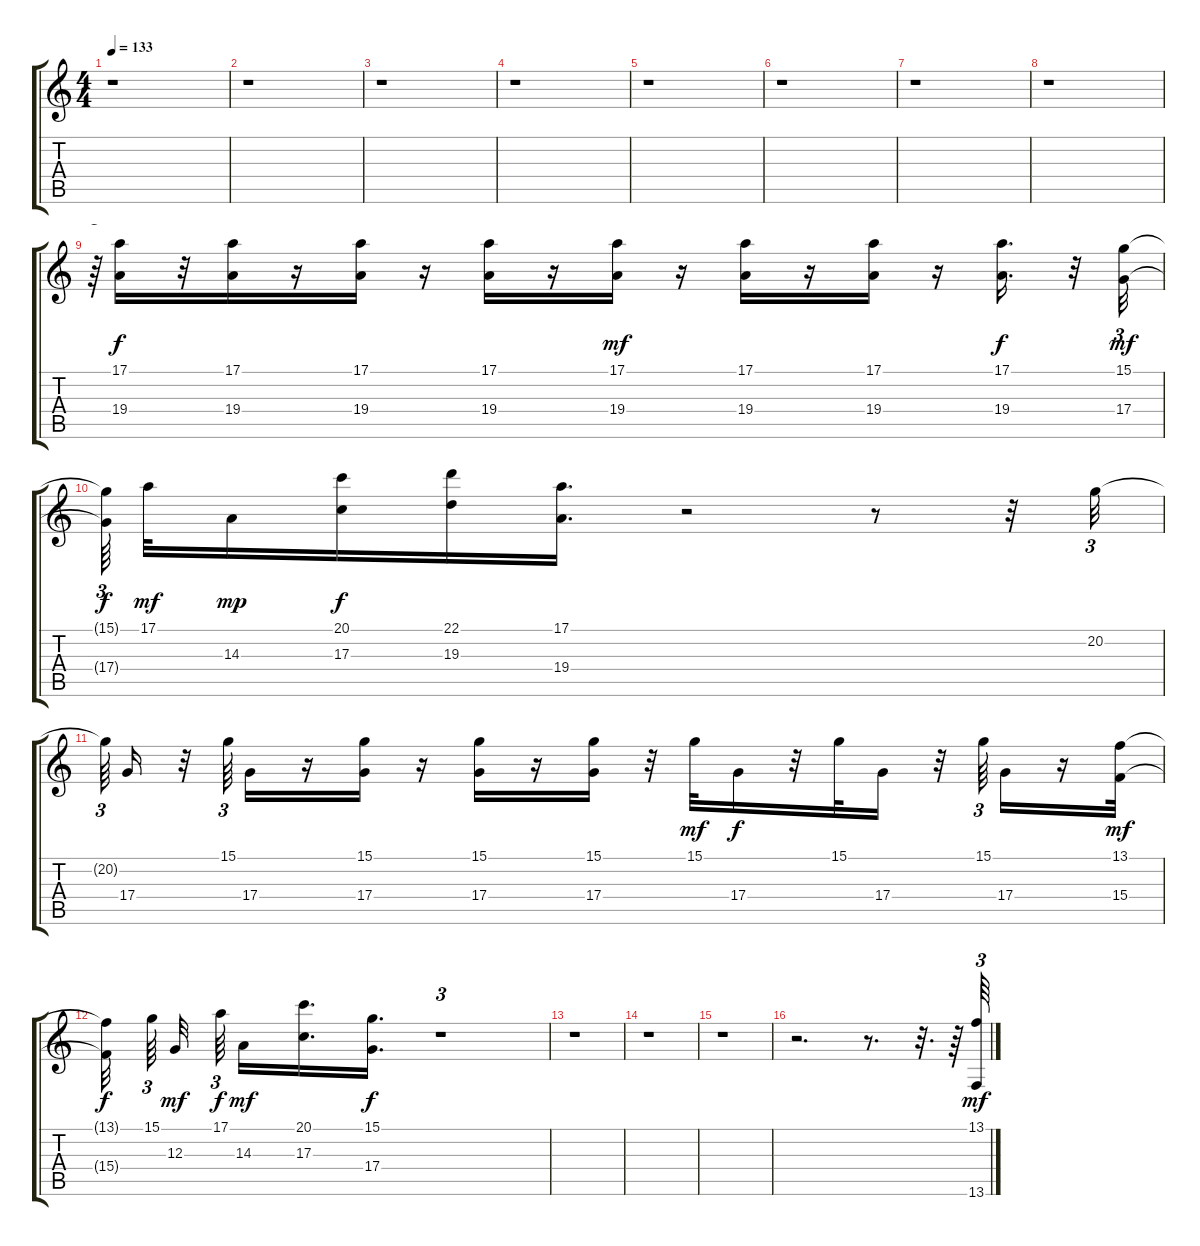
\track "" {instrument stringensemble1}
\staff {score tabs}
\tuning (E4 B3 G3 D3 A2 E2) {hide}
\ts (4 4)
\tempo 133
\clef g2
\ks c
r.1{dy ff} |
r.1 |
r.1 |
r.1 |
r.1 |
r.1 |
r.1 |
r.1 |
r.64{tu (3 2)} (17.1 19.4).16{dy f} r.32 (17.1 19.4).16 r.16 (17.1 19.4).16 r.16 (17.1 19.4).16 r.16 (17.1 19.4).16{dy mf} r.16 (17.1 19.4).16 r.16 (17.1 19.4).16 r.16 (17.1 19.4).16{d dy f} r.32 (15.1 17.4).32{tu (3 2) dy mf} |
(15.1{t} 17.4{t}).64{tu (3 2) dy f beam splitsecondary} 17.1.32{dy mf} 14.3.16{dy mp} (20.1 17.3).16{dy f} (22.1 19.3).16 (17.1 19.4).16{d} r.2 r.8 r.32 20.2.32{tu (3 2)} |
20.2{t}.64{tu (3 2)} 17.4.16 r.32 15.1.64{tu (3 2)} 17.4.16 r.16 (15.1 17.4).16 r.16 (15.1 17.4).16 r.16 (15.1 17.4).16 r.32 15.1.32{dy mf} 17.4.16{dy f} r.32 15.1.32 17.4.16 r.32 15.1.64{tu (3 2)} 17.4.16 r.16 (13.1 15.4).32{dy mf} |
(13.1{t} 15.4{t}).32{dy f beam splitsecondary} 15.1.64{tu (3 2) beam splitsecondary} 12.3.32{dy mf beam splitsecondary} 17.1.64{tu (3 2) dy f beam splitsecondary} 14.3.16{dy mf} (20.1 17.3).16{d} (15.1 17.4).16{d dy f} r.1{tu (3 2)} |
r.1 |
r.1 |
r.1 |
r.2{d} r.8{d} r.32{d} r.64 (13.1 13.6).64{tu (3 2) dy mf}
